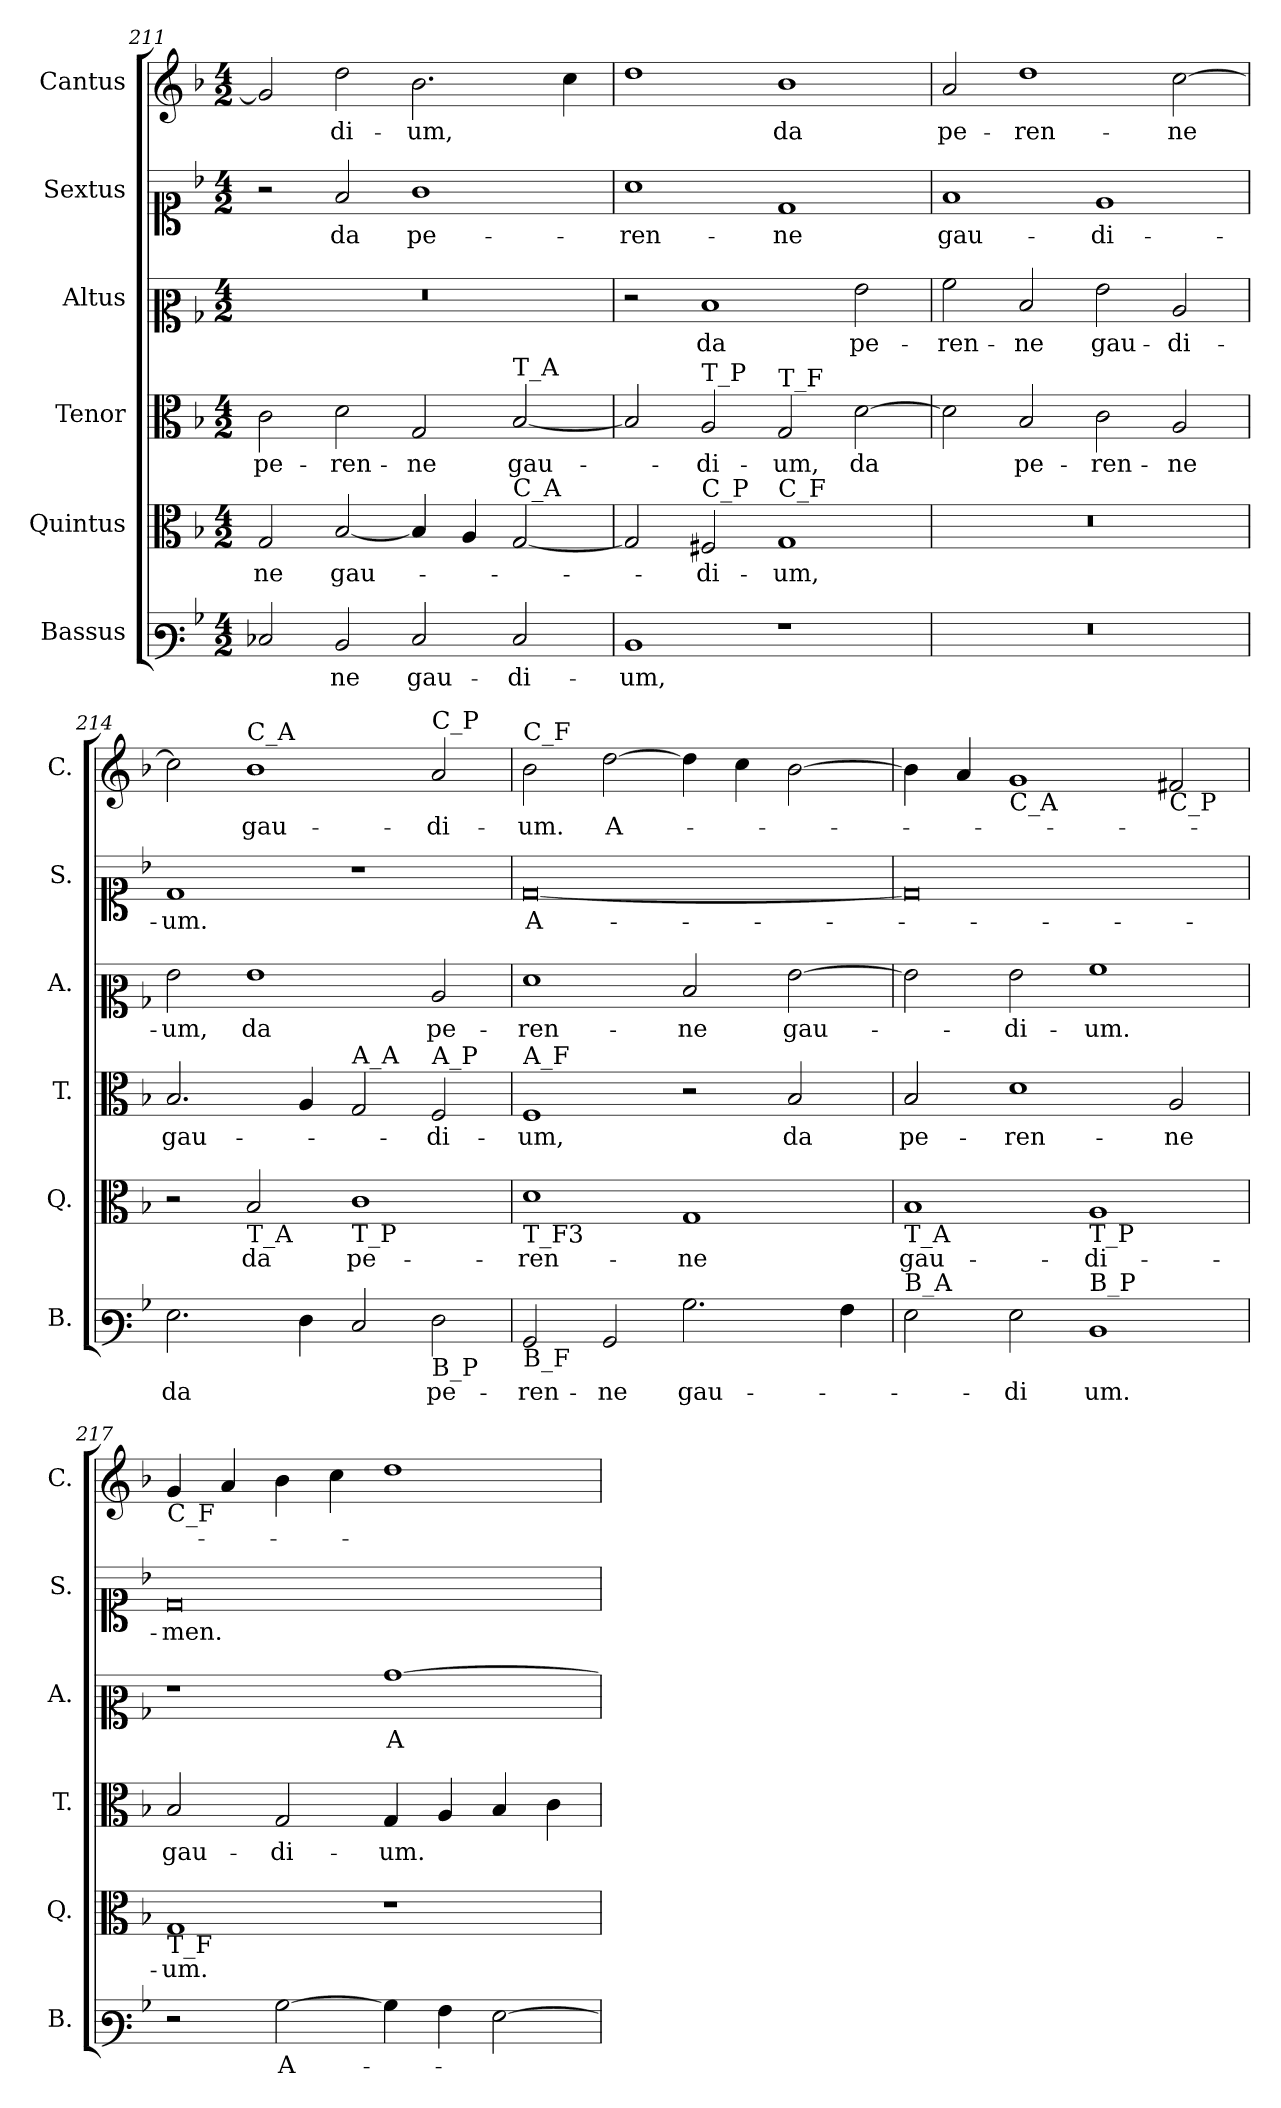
**kern	**text	**kern	**text	**kern	**text	**kern	**text	**kern	**text	**kern	**text
*part6	*part6	*part5	*part5	*part4	*part4	*part3	*part3	*part2	*part2	*part1	*part1
*staff6	*staff6	*staff5	*staff5	*staff4	*staff4	*staff3	*staff3	*staff2	*staff2	*staff1	*staff1
*I"Bassus	*	*I"Quintus	*	*I"Tenor	*	*I"Altus	*	*I"Sextus	*	*I"Cantus	*
*I'B.	*	*I'Q.	*	*I'T.	*	*I'A.	*	*I'S.	*	*I'C.	*
*clefF3	*	*clefC3	*	*clefC3	*	*clefC2	*	*clefC1	*	*clefG2	*
*k[b-]	*	*k[b-]	*	*k[b-]	*	*k[b-]	*	*k[b-]	*	*k[b-]	*
*M4/2	*	*M4/2	*	*M4/2	*	*M4/2	*	*M4/2	*	*M4/2	*
=211	=211	=211	=211	=211	=211	=211	=211	=211	=211	=211	=211
!	!	!	!	!	!	!LO:N:vis=1	!	!	!	!	!
2E-X/	.	2G/	-ne	2c\	pe-	0r	.	2r	.	2g/]	.
2D/	-ne	[2B-/	gau-	2d\	-ren-	.	.	2f/	da	2dd\	-di-
2E-/	gau-	4B-/]	.	2G/	-ne	.	.	1g	pe-	2.b-\	-um,
.	.	4A/	.	.	.	.	.	.	.	.	.
!	!	!	!	!LO:TX:a:t=T_A	!	!	!	!	!	!	!
!	!	!LO:TX:a:t=C_A	!	!	!	!	!	!	!	!	!
2E-/	-di-	[2G/	.	[2B-/	gau-	.	.	.	.	.	.
.	.	.	.	.	.	.	.	.	.	4cc\	.
=212	=212	=212	=212	=212	=212	=212	=212	=212	=212	=212	=212
1D	-um,	2G/]	.	2B-/]	.	2r	.	1a	-ren-	1dd	.
!	!	!	!	!LO:TX:a:t=T_P	!	!	!	!	!	!	!
!	!	!LO:TX:a:t=C_P	!	!	!	!	!	!	!	!	!
.	.	2F#X/	-di-	2A/	-di-	1d	da	.	.	.	.
!	!	!	!	!LO:TX:a:t=T_F	!	!	!	!	!	!	!
!	!	!LO:TX:a:t=C_F	!	!	!	!	!	!	!	!	!
1r	.	1G	-um,	2G/	-um,	.	.	1d	-ne	1b-	da
.	.	.	.	[2d\	da	2g\	pe-	.	.	.	.
=213	=213	=213	=213	=213	=213	=213	=213	=213	=213	=213	=213
!LO:N:vis=1	!	!LO:N:vis=1	!	!	!	!	!	!	!	!	!
0r	.	0r	.	2d\]	.	2a\	-ren-	1f	gau-	2a/	pe-
.	.	.	.	2B-/	pe-	2d/	-ne	.	.	1dd	-ren-
.	.	.	.	2c\	-ren-	2g\	gau-	1e	-di-	.	.
.	.	.	.	2A/	-ne	2c/	-di-	.	.	[2cc\	-ne
=214	=214	=214	=214	=214	=214	=214	=214	=214	=214	=214	=214
2.G\	da	2r	.	2.B-/	gau-	2g\	-um,	1d	-um.	2cc\]	.
!	!	!	!	!	!	!	!	!	!	!LO:TX:a:t=C_A	!
!	!	!LO:TX:b:t=T_A	!	!	!	!	!	!	!	!	!
.	.	2B-/	da	.	.	1g	da	.	.	1b-	gau-
4F\	.	.	.	4A/	.	.	.	.	.	.	.
!	!	!	!	!LO:TX:a:t=A_A	!	!	!	!	!	!	!
!	!	!LO:TX:b:t=T_P	!	!	!	!	!	!	!	!	!
2E/	.	1c	pe-	2G/	.	.	.	1r	.	.	.
!	!	!	!	!	!	!	!	!	!	!LO:TX:a:t=C_P	!
!	!	!	!	!LO:TX:a:t=A_P	!	!	!	!	!	!	!
!LO:TX:b:t=B_P	!	!	!	!	!	!	!	!	!	!	!
2F\	pe-	.	.	2F/	-di-	2c/	pe-	.	.	2a/	-di-
=215	=215	=215	=215	=215	=215	=215	=215	=215	=215	=215	=215
!	!	!	!	!	!	!	!	!	!	!LO:TX:a:t=C_F	!
!	!	!	!	!LO:TX:a:t=A_F	!	!	!	!	!	!	!
!	!	!LO:TX:b:t=T_F3	!	!	!	!	!	!	!	!	!
!LO:TX:b:t=B_F	!	!	!	!	!	!	!	!	!	!	!
2BB-/	-ren-	1d	-ren-	1F	-um,	1f	-ren-	[0d	A-	2b-\	-um.
2BB-/	-ne	.	.	.	.	.	.	.	.	[2dd\	A-
2.B-\	gau-	1G	-ne	2r	.	2d/	-ne	.	.	4dd\]	.
.	.	.	.	.	.	.	.	.	.	4cc\	.
.	.	.	.	2B-/	da	[2g\	gau-	.	.	[2b-\	.
4A\	.	.	.	.	.	.	.	.	.	.	.
=216	=216	=216	=216	=216	=216	=216	=216	=216	=216	=216	=216
!	!	!LO:TX:b:t=T_A	!	!	!	!	!	!	!	!	!
!LO:TX:a:t=B_A	!	!	!	!	!	!	!	!	!	!	!
2G\	.	1B-	gau-	2B-/	pe-	2g\]	.	0d]	.	4b-\]	.
.	.	.	.	.	.	.	.	.	.	4a/	.
!	!	!	!	!	!	!	!	!	!	!LO:TX:b:t=C_A	!
2G\	-di	.	.	1d	-ren-	2g\	-di-	.	.	1g	.
!	!	!LO:TX:b:t=T_P	!	!	!	!	!	!	!	!	!
!LO:TX:a:t=B_P	!	!	!	!	!	!	!	!	!	!	!
1D	um.	1A	-di-	.	.	1a	-um.	.	.	.	.
!	!	!	!	!	!	!	!	!	!	!LO:TX:b:t=C_P	!
.	.	.	.	2A/	-ne	.	.	.	.	2f#X/	.
=217	=217	=217	=217	=217	=217	=217	=217	=217	=217	=217	=217
!	!	!	!	!	!	!	!	!	!	!LO:TX:b:t=C_F	!
!	!	!LO:TX:b:t=T_F	!	!	!	!	!	!	!	!	!
2r	.	1G	-um.	2B-/	gau-	1r	.	0d	-men.	4g/	.
.	.	.	.	.	.	.	.	.	.	4a/	.
[2B-\	A-	.	.	2G/	-di-	.	.	.	.	4b-\	.
.	.	.	.	.	.	.	.	.	.	4cc\	.
4B-\]	.	1r	.	4G/	-um.	[1b-	A-	.	.	1dd	.
4A\	.	.	.	4A/	.	.	.	.	.	.	.
[2G\	.	.	.	4B-/	.	.	.	.	.	.	.
.	.	.	.	4c\	.	.	.	.	.	.	.
=	=	=	=	=	=	=	=	=	=	=	=
*-	*-	*-	*-	*-	*-	*-	*-	*-	*-	*-	*-
